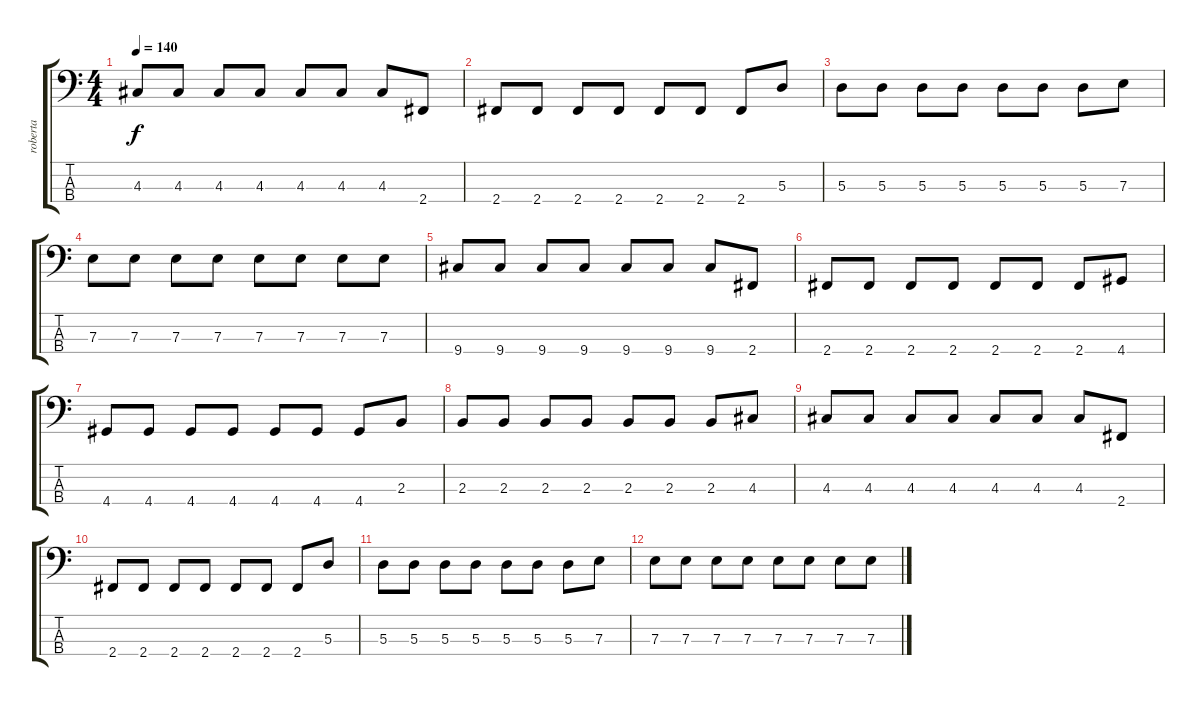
\track ("roberta" "roberta") {instrument electricbasspick}
\staff {score tabs}
\tuning (G2 D2 A1 E1) {hide}
\ts (4 4)
\tempo 140
\clef f4
\ks c
4.3.8{dy f} 4.3.8 4.3.8 4.3.8 4.3.8 4.3.8 4.3.8 2.4.8 |
2.4.8 2.4.8 2.4.8 2.4.8 2.4.8 2.4.8 2.4.8 5.3.8 |
5.3.8 5.3.8 5.3.8 5.3.8 5.3.8 5.3.8 5.3.8 7.3.8 |
7.3.8 7.3.8 7.3.8 7.3.8 7.3.8 7.3.8 7.3.8 7.3.8 |
9.4.8 9.4.8 9.4.8 9.4.8 9.4.8 9.4.8 9.4.8 2.4.8 |
2.4.8 2.4.8 2.4.8 2.4.8 2.4.8 2.4.8 2.4.8 4.4.8 |
4.4.8 4.4.8 4.4.8 4.4.8 4.4.8 4.4.8 4.4.8 2.3.8 |
2.3.8 2.3.8 2.3.8 2.3.8 2.3.8 2.3.8 2.3.8 4.3.8 |
4.3.8 4.3.8 4.3.8 4.3.8 4.3.8 4.3.8 4.3.8 2.4.8 |
2.4.8 2.4.8 2.4.8 2.4.8 2.4.8 2.4.8 2.4.8 5.3.8 |
5.3.8 5.3.8 5.3.8 5.3.8 5.3.8 5.3.8 5.3.8 7.3.8 |
7.3.8 7.3.8 7.3.8 7.3.8 7.3.8 7.3.8 7.3.8 7.3.8
